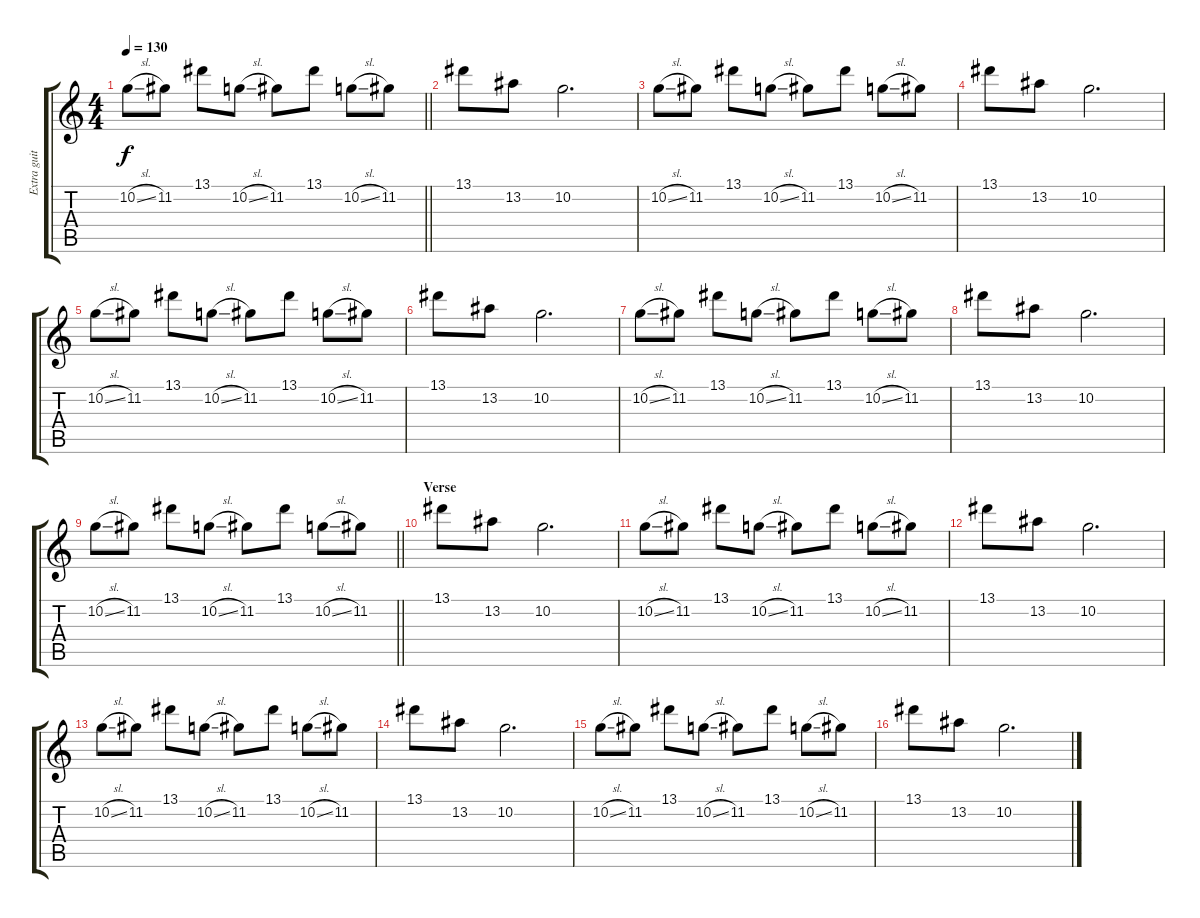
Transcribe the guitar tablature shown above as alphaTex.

\track ("Extra guitar 2" "Extra guit") {instrument electricguitarjazz}
\staff {score tabs}
\tuning (D4 A3 F3 C3 G2 C2) {hide}
\ts (4 4)
\tempo 130
\clef g2
\barLineRight lightlight
\ks c
10.2{sl}.8{dy f} 11.2.8 13.1.8 10.2{sl}.8 11.2.8 13.1.8 10.2{sl}.8 11.2.8 |
13.1.8 13.2.8 10.2.2{d} |
10.2{sl}.8 11.2.8 13.1.8 10.2{sl}.8 11.2.8 13.1.8 10.2{sl}.8 11.2.8 |
13.1.8 13.2.8 10.2.2{d} |
10.2{sl}.8 11.2.8 13.1.8 10.2{sl}.8 11.2.8 13.1.8 10.2{sl}.8 11.2.8 |
13.1.8 13.2.8 10.2.2{d} |
10.2{sl}.8 11.2.8 13.1.8 10.2{sl}.8 11.2.8 13.1.8 10.2{sl}.8 11.2.8 |
13.1.8 13.2.8 10.2.2{d} |
\barLineRight lightlight
10.2{sl}.8 11.2.8 13.1.8 10.2{sl}.8 11.2.8 13.1.8 10.2{sl}.8 11.2.8 |
\section ("" "Verse")
13.1.8 13.2.8 10.2.2{d} |
10.2{sl}.8 11.2.8 13.1.8 10.2{sl}.8 11.2.8 13.1.8 10.2{sl}.8 11.2.8 |
13.1.8 13.2.8 10.2.2{d} |
10.2{sl}.8 11.2.8 13.1.8 10.2{sl}.8 11.2.8 13.1.8 10.2{sl}.8 11.2.8 |
13.1.8 13.2.8 10.2.2{d} |
10.2{sl}.8 11.2.8 13.1.8 10.2{sl}.8 11.2.8 13.1.8 10.2{sl}.8 11.2.8 |
13.1.8 13.2.8 10.2.2{d}
